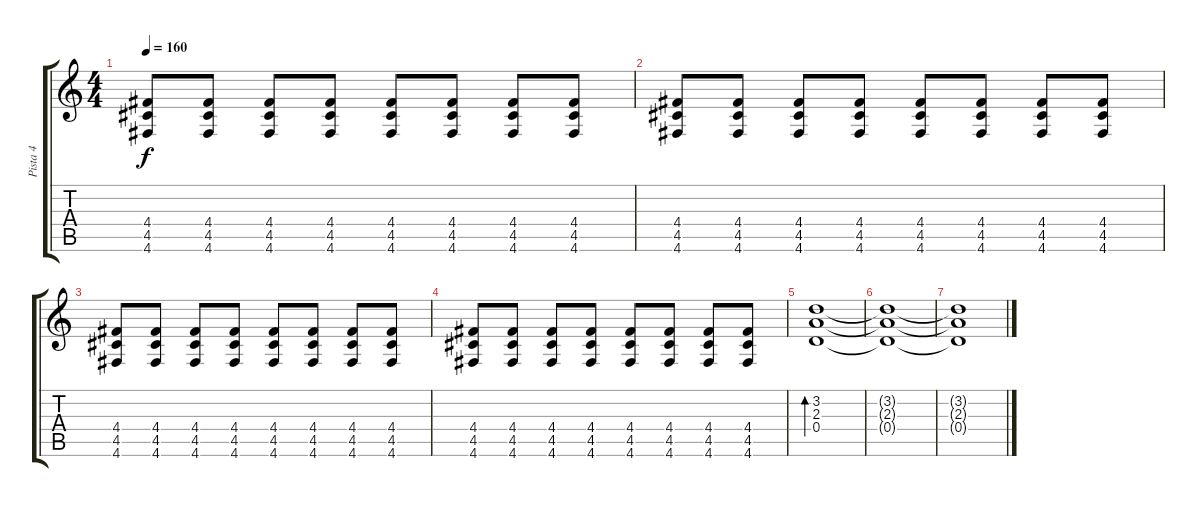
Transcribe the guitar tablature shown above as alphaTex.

\track ("Pista 4" "Pista 4") {instrument distortionguitar}
\staff {score tabs}
\tuning (E4 B3 G3 D3 A2 D2) {hide}
\ts (4 4)
\tempo 160
\clef g2
\ks c
(4.4 4.5 4.6).8{dy f} (4.4 4.5 4.6).8 (4.4 4.5 4.6).8 (4.4 4.5 4.6).8 (4.4 4.5 4.6).8 (4.4 4.5 4.6).8 (4.4 4.5 4.6).8 (4.4 4.5 4.6).8 |
(4.4 4.5 4.6).8 (4.4 4.5 4.6).8 (4.4 4.5 4.6).8 (4.4 4.5 4.6).8 (4.4 4.5 4.6).8 (4.4 4.5 4.6).8 (4.4 4.5 4.6).8 (4.4 4.5 4.6).8 |
(4.4 4.5 4.6).8 (4.4 4.5 4.6).8 (4.4 4.5 4.6).8 (4.4 4.5 4.6).8 (4.4 4.5 4.6).8 (4.4 4.5 4.6).8 (4.4 4.5 4.6).8 (4.4 4.5 4.6).8 |
(4.4 4.5 4.6).8 (4.4 4.5 4.6).8 (4.4 4.5 4.6).8 (4.4 4.5 4.6).8 (4.4 4.5 4.6).8 (4.4 4.5 4.6).8 (4.4 4.5 4.6).8 (4.4 4.5 4.6).8 |
(3.2 2.3 0.4).1{bd 480} |
(3.2{t} 2.3{t} 0.4{t}).1 |
(3.2{t} 2.3{t} 0.4{t}).1
